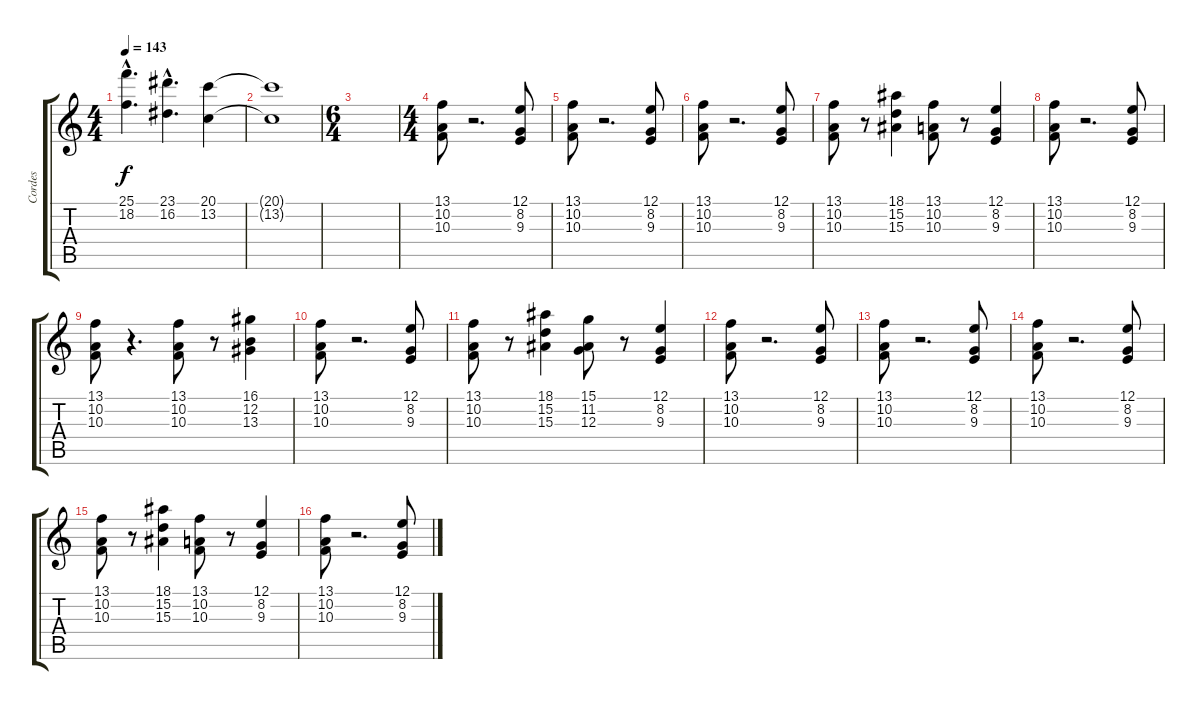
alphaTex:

\track ("Cordes" "Cordes") {instrument stringensemble1}
\staff {score tabs}
\tuning (E4 B3 G3 D3 A2 E2) {hide}
\ts (4 4)
\tempo 143
\clef g2
\ks c
(25.1{hac} 18.2{hac}).4{d dy f} (23.1{hac} 16.2{hac}).4{d} (20.1 13.2).4 |
(20.1{t} 13.2{t}).1 |
\ts (6 4)
|
\ts (4 4)
(13.1 10.2 10.3).8 r.2{d} (12.1 8.2 9.3).8 |
(13.1 10.2 10.3).8 r.2{d} (12.1 8.2 9.3).8 |
(13.1 10.2 10.3).8 r.2{d} (12.1 8.2 9.3).8 |
(13.1 10.2 10.3).8 r.8 (18.1 15.2 15.3).4 (13.1 10.2 10.3).8 r.8 (12.1 8.2 9.3).4 |
(13.1 10.2 10.3).8 r.2{d} (12.1 8.2 9.3).8 |
(13.1 10.2 10.3).8 r.4{d} (13.1 10.2 10.3).8 r.8 (16.1 12.2 13.3).4 |
(13.1 10.2 10.3).8 r.2{d} (12.1 8.2 9.3).8 |
(13.1 10.2 10.3).8 r.8 (18.1 15.2 15.3).4 (15.1 11.2 12.3).8 r.8 (12.1 8.2 9.3).4 |
(13.1 10.2 10.3).8 r.2{d} (12.1 8.2 9.3).8 |
(13.1 10.2 10.3).8 r.2{d} (12.1 8.2 9.3).8 |
(13.1 10.2 10.3).8 r.2{d} (12.1 8.2 9.3).8 |
(13.1 10.2 10.3).8 r.8 (18.1 15.2 15.3).4 (13.1 10.2 10.3).8 r.8 (12.1 8.2 9.3).4 |
(13.1 10.2 10.3).8 r.2{d} (12.1 8.2 9.3).8
